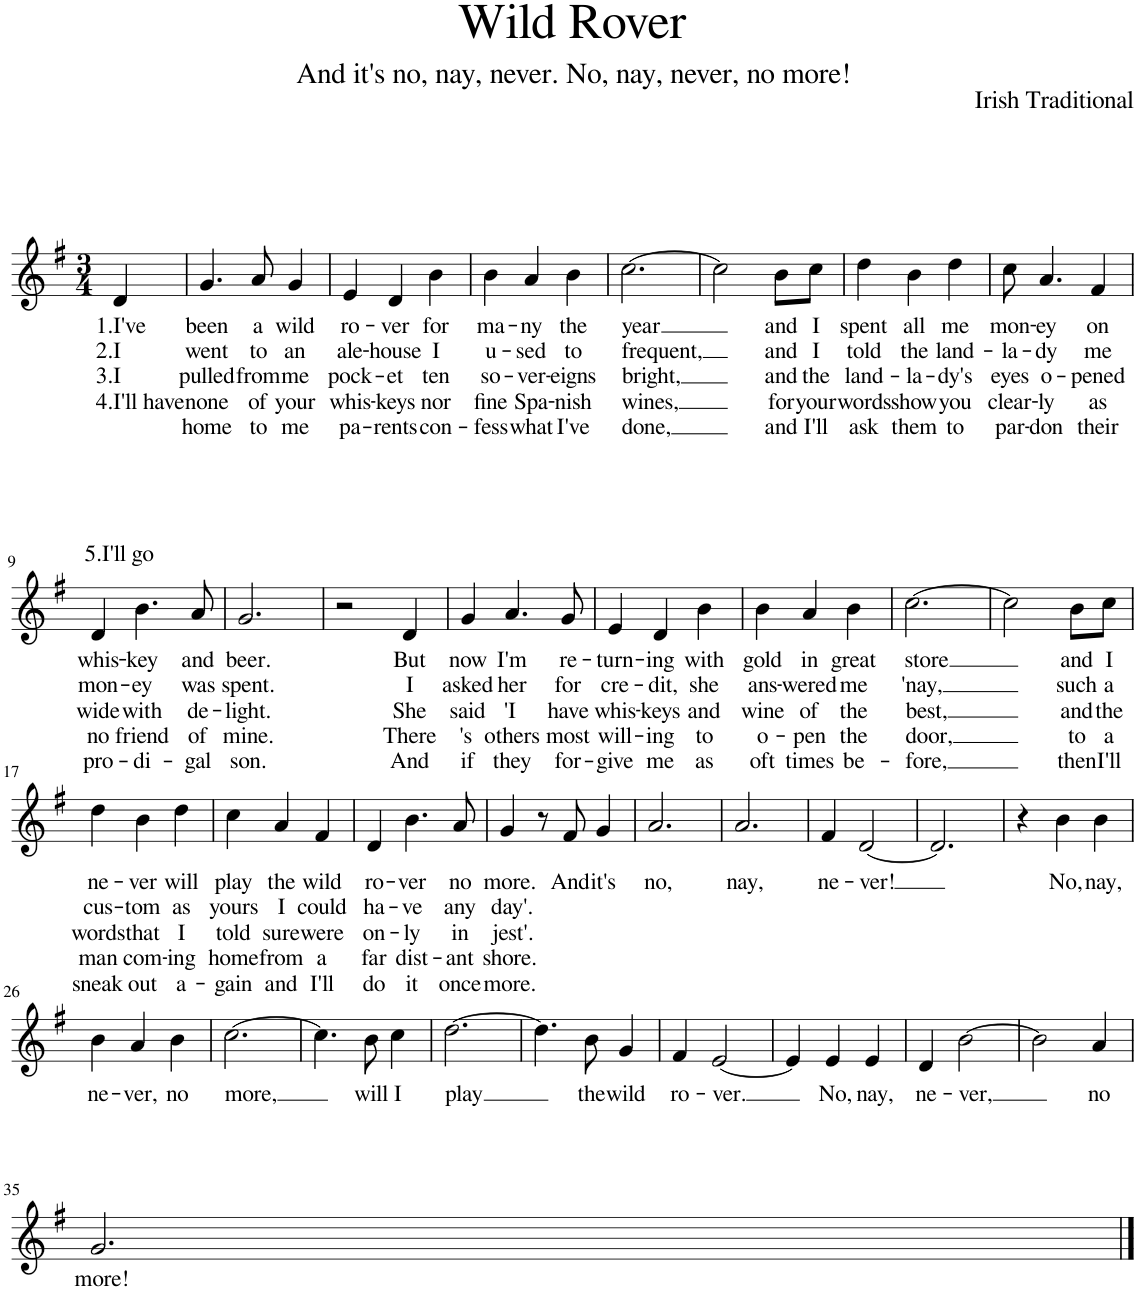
**kern	**text	**text	**text	**text	**text
*part1	*part1	*part1	*part1	*part1	*part1
*staff1	*staff1	*staff1	*staff1	*staff1	*staff1
*I"Piano	*	*	*	*	*
*I'Pno.	*	*	*	*	*
*clefG2	*	*	*	*	*
*k[f#]	*	*	*	*	*
*M3/4	*	*	*	*	*
=1	=1	=1	=1	=1	=1
!	!LO:LY:b	!LO:LY:b	!LO:LY:b	!LO:LY:b	!LO:LY:b
4d/	1.I've	2.I	3.I	4.I'll have	5.I'll go
=2	=2	=2	=2	=2	=2
!	!LO:LY:b	!LO:LY:b	!LO:LY:b	!LO:LY:b	!LO:LY:b
4.g/	been	went	pulled	none	home
!	!LO:LY:b	!LO:LY:b	!LO:LY:b	!LO:LY:b	!LO:LY:b
8a/	a	to	from	of	to
!	!LO:LY:b	!LO:LY:b	!LO:LY:b	!LO:LY:b	!LO:LY:b
4g/	wild	an	me	your	me
=3	=3	=3	=3	=3	=3
!	!LO:LY:b	!LO:LY:b	!LO:LY:b	!LO:LY:b	!LO:LY:b
4e/	ro-	ale-	pock-	whis-	pa-
!	!LO:LY:b	!LO:LY:b	!LO:LY:b	!LO:LY:b	!LO:LY:b
4d/	-ver	-house	-et	-keys	-rents
!	!LO:LY:b	!LO:LY:b	!LO:LY:b	!LO:LY:b	!LO:LY:b
4b\	for	I	ten	nor	con-
=4	=4	=4	=4	=4	=4
!	!LO:LY:b	!LO:LY:b	!LO:LY:b	!LO:LY:b	!LO:LY:b
4b\	ma-	u-	so-	fine	-fess
!	!LO:LY:b	!LO:LY:b	!LO:LY:b	!LO:LY:b	!LO:LY:b
4a/	-ny	-sed	-ver-	Spa-	what
!	!LO:LY:b	!LO:LY:b	!LO:LY:b	!LO:LY:b	!LO:LY:b
4b\	the	to	-eigns	-nish	I've
=5	=5	=5	=5	=5	=5
!	!LO:LY:b	!LO:LY:b	!LO:LY:b	!LO:LY:b	!LO:LY:b
[2.cc\	-year	frequent,	bright,	wines,	done,
=6	=6	=6	=6	=6	=6
2cc\]	.	.	.	.	.
!	!LO:LY:b	!LO:LY:b	!LO:LY:b	!LO:LY:b	!LO:LY:b
8b\L	and	and	and	for	and
!	!LO:LY:b	!LO:LY:b	!LO:LY:b	!LO:LY:b	!LO:LY:b
8cc\J	I	I	the	your	I'll
=7	=7	=7	=7	=7	=7
!	!LO:LY:b	!LO:LY:b	!LO:LY:b	!LO:LY:b	!LO:LY:b
4dd\	spent	told	land-	words	ask
!	!LO:LY:b	!LO:LY:b	!LO:LY:b	!LO:LY:b	!LO:LY:b
4b\	all	the	la-	show	them
!	!LO:LY:b	!LO:LY:b	!LO:LY:b	!LO:LY:b	!LO:LY:b
4dd\	me	land-	-dy's	you	to
=8	=8	=8	=8	=8	=8
!	!LO:LY:b	!LO:LY:b	!LO:LY:b	!LO:LY:b	!LO:LY:b
8cc\	mon-	-la-	eyes	clear-	par-
!	!LO:LY:b	!LO:LY:b	!LO:LY:b	!LO:LY:b	!LO:LY:b
4.a/	-ey	-dy	o-	-ly	-don
!	!LO:LY:b	!LO:LY:b	!LO:LY:b	!LO:LY:b	!LO:LY:b
4f#/	on	me	-pened	as	their
!!LO:LB:g=z
=9	=9	=9	=9	=9	=9
!	!LO:LY:b	!LO:LY:b	!LO:LY:b	!LO:LY:b	!LO:LY:b
4d/	whis-	mon-	wide	no	pro-
!	!LO:LY:b	!LO:LY:b	!LO:LY:b	!LO:LY:b	!LO:LY:b
4.b\	-key	-ey	with	friend	-di-
!	!LO:LY:b	!LO:LY:b	!LO:LY:b	!LO:LY:b	!LO:LY:b
8a/	and	was	de-	of	-gal
=10	=10	=10	=10	=10	=10
!	!LO:LY:b	!LO:LY:b	!LO:LY:b	!LO:LY:b	!LO:LY:b
2.g/	beer.	spent.	-light.	mine.	son.
=11	=11	=11	=11	=11	=11
2r	.	.	.	.	.
!	!LO:LY:b	!LO:LY:b	!LO:LY:b	!LO:LY:b	!LO:LY:b
4d/	But	I	She	There	And
=12	=12	=12	=12	=12	=12
!	!LO:LY:b	!LO:LY:b	!LO:LY:b	!LO:LY:b	!LO:LY:b
4g/	now	asked	said	's	if
!	!LO:LY:b	!LO:LY:b	!LO:LY:b	!LO:LY:b	!LO:LY:b
4.a/	I'm	her	'I	others	they
!	!LO:LY:b	!LO:LY:b	!LO:LY:b	!LO:LY:b	!LO:LY:b
8g/	re-	for	have	most	for-
=13	=13	=13	=13	=13	=13
!	!LO:LY:b	!LO:LY:b	!LO:LY:b	!LO:LY:b	!LO:LY:b
4e/	-turn-	cre-	whis-	will-	-give
!	!LO:LY:b	!LO:LY:b	!LO:LY:b	!LO:LY:b	!LO:LY:b
4d/	-ing	-dit,	-keys	-ing	me
!	!LO:LY:b	!LO:LY:b	!LO:LY:b	!LO:LY:b	!LO:LY:b
4b\	with	she	and	to	as
=14	=14	=14	=14	=14	=14
!	!LO:LY:b	!LO:LY:b	!LO:LY:b	!LO:LY:b	!LO:LY:b
4b\	gold	ans-	wine	o-	oft
!	!LO:LY:b	!LO:LY:b	!LO:LY:b	!LO:LY:b	!LO:LY:b
4a/	in	-wered	of	-pen	times
!	!LO:LY:b	!LO:LY:b	!LO:LY:b	!LO:LY:b	!LO:LY:b
4b\	great	me	the	the	be-
=15	=15	=15	=15	=15	=15
!	!LO:LY:b	!LO:LY:b	!LO:LY:b	!LO:LY:b	!LO:LY:b
[2.cc\	store	'nay,	best,	door,	-fore,
=16	=16	=16	=16	=16	=16
2cc\]	.	.	.	.	.
!	!LO:LY:b	!LO:LY:b	!LO:LY:b	!LO:LY:b	!LO:LY:b
8b\L	and	such	and	to	then
!	!LO:LY:b	!LO:LY:b	!LO:LY:b	!LO:LY:b	!LO:LY:b
8cc\J	I	a	the	a	I'll
!!LO:LB:g=z
=17	=17	=17	=17	=17	=17
!	!LO:LY:b	!LO:LY:b	!LO:LY:b	!LO:LY:b	!LO:LY:b
4dd\	ne-	cus-	words	man	sneak
!	!LO:LY:b	!LO:LY:b	!LO:LY:b	!LO:LY:b	!LO:LY:b
4b\	-ver	-tom	that	com-	out
!	!LO:LY:b	!LO:LY:b	!LO:LY:b	!LO:LY:b	!LO:LY:b
4dd\	will	as	I	-ing	a-
=18	=18	=18	=18	=18	=18
!	!LO:LY:b	!LO:LY:b	!LO:LY:b	!LO:LY:b	!LO:LY:b
4cc\	play	yours	told	home	-gain
!	!LO:LY:b	!LO:LY:b	!LO:LY:b	!LO:LY:b	!LO:LY:b
4a/	the	I	sure	from	and
!	!LO:LY:b	!LO:LY:b	!LO:LY:b	!LO:LY:b	!LO:LY:b
4f#/	wild	could	were	a	I'll
=19	=19	=19	=19	=19	=19
!	!LO:LY:b	!LO:LY:b	!LO:LY:b	!LO:LY:b	!LO:LY:b
4d/	ro-	ha-	on-	far	do
!	!LO:LY:b	!LO:LY:b	!LO:LY:b	!LO:LY:b	!LO:LY:b
4.b\	-ver	-ve	-ly	dist-	it
!	!LO:LY:b	!LO:LY:b	!LO:LY:b	!LO:LY:b	!LO:LY:b
8a/	no	any	in	-ant	once
=20	=20	=20	=20	=20	=20
!	!LO:LY:b	!LO:LY:b	!LO:LY:b	!LO:LY:b	!LO:LY:b
4g/	more.	day'.	jest'.	shore.	more.
8r	.	.	.	.	.
!	!LO:LY:b	!	!	!	!
8f#/	And	.	.	.	.
!	!LO:LY:b	!	!	!	!
4g/	it's	.	.	.	.
=21	=21	=21	=21	=21	=21
!	!LO:LY:b	!	!	!	!
2.a/	no,	.	.	.	.
=22	=22	=22	=22	=22	=22
!	!LO:LY:b	!	!	!	!
2.a/	nay,	.	.	.	.
=23	=23	=23	=23	=23	=23
!	!LO:LY:b	!	!	!	!
4f#/	ne-	.	.	.	.
!	!LO:LY:b	!	!	!	!
[2d/	-ver!	.	.	.	.
=24	=24	=24	=24	=24	=24
2.d/]	.	.	.	.	.
=25	=25	=25	=25	=25	=25
4r	.	.	.	.	.
!	!LO:LY:b	!	!	!	!
4b\	No,	.	.	.	.
!	!LO:LY:b	!	!	!	!
4b\	nay,	.	.	.	.
!!LO:LB:g=z
=26	=26	=26	=26	=26	=26
!	!LO:LY:b	!	!	!	!
4b\	ne-	.	.	.	.
!	!LO:LY:b	!	!	!	!
4a/	-ver,	.	.	.	.
!	!LO:LY:b	!	!	!	!
4b\	no	.	.	.	.
=27	=27	=27	=27	=27	=27
!	!LO:LY:b	!	!	!	!
[2.cc\	more,	.	.	.	.
=28	=28	=28	=28	=28	=28
4.cc\]	.	.	.	.	.
!	!LO:LY:b	!	!	!	!
8b\	will	.	.	.	.
!	!LO:LY:b	!	!	!	!
4cc\	I	.	.	.	.
=29	=29	=29	=29	=29	=29
!	!LO:LY:b	!	!	!	!
[2.dd\	play	.	.	.	.
=30	=30	=30	=30	=30	=30
4.dd\]	.	.	.	.	.
!	!LO:LY:b	!	!	!	!
8b\	the	.	.	.	.
!	!LO:LY:b	!	!	!	!
4g/	wild	.	.	.	.
=31	=31	=31	=31	=31	=31
!	!LO:LY:b	!	!	!	!
4f#/	ro-	.	.	.	.
!	!LO:LY:b	!	!	!	!
[2e/	-ver.	.	.	.	.
=32	=32	=32	=32	=32	=32
4e/]	.	.	.	.	.
!	!LO:LY:b	!	!	!	!
4e/	No,	.	.	.	.
!	!LO:LY:b	!	!	!	!
4e/	nay,	.	.	.	.
=33	=33	=33	=33	=33	=33
!	!LO:LY:b	!	!	!	!
4d/	ne-	.	.	.	.
!	!LO:LY:b	!	!	!	!
[2b\	-ver,	.	.	.	.
=34	=34	=34	=34	=34	=34
2b\]	.	.	.	.	.
!	!LO:LY:b	!	!	!	!
4a/	no	.	.	.	.
!!LO:LB:g=z
=35	=35	=35	=35	=35	=35
!	!LO:LY:b	!	!	!	!
2.g/	more!	.	.	.	.
==	==	==	==	==	==
*-	*-	*-	*-	*-	*-
